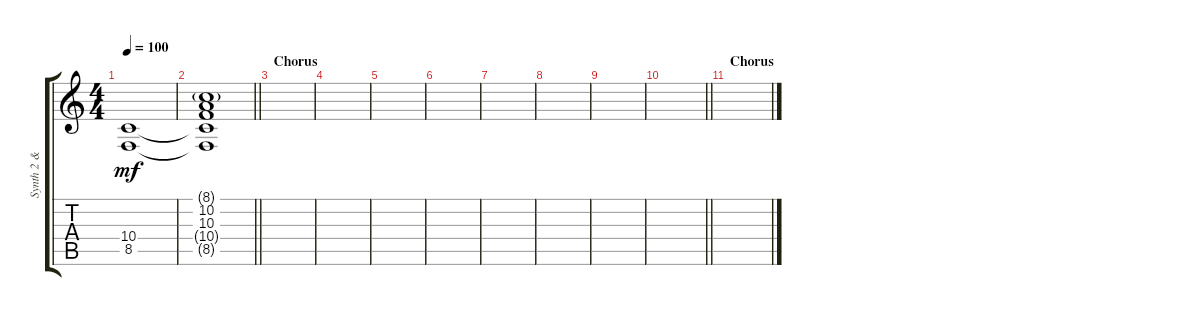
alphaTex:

\track ("Synth 2 & Last Choirs" "Synth 2 & ") {instrument pad1newage}
\staff {score tabs}
\tuning (E4 B3 G3 D3 A2 E2) {hide}
\ts (4 4)
\tempo 100
\clef g2
\ks c
(10.4 8.5).1{dy mf} |
\barLineRight lightlight
(8.1{g} 10.2 10.3 10.4{t} 8.5{t}).1 |
\section ("" "Chorus")
|
|
|
|
|
|
|
\barLineRight lightlight
|
\section ("" "Chorus")
